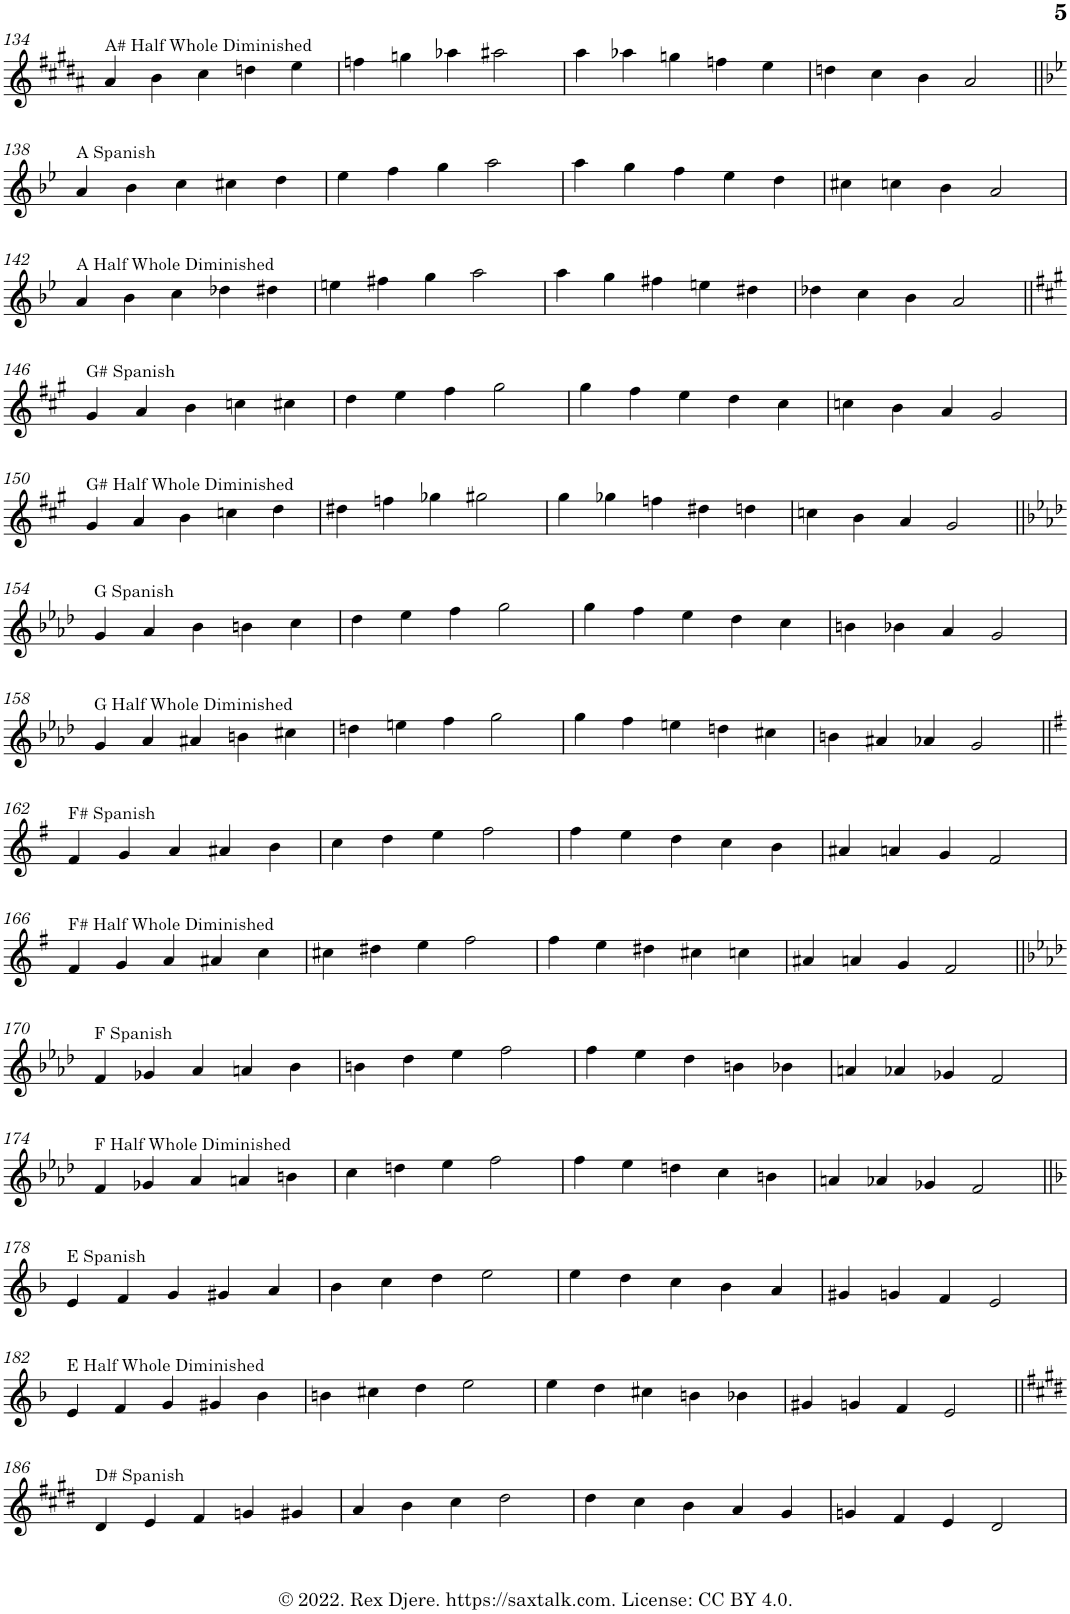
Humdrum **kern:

**kern
*part1
*staff1
*I"Alto Saxophone
*I'A. Sax.
!!LO:PB:g=z
*clefG2
*Trd5c9
*k[f#c#g#d#a#]
*M5/4
=134
!LO:TX:a:t=A# Half Whole Diminished
4a#/
4b\
4cc#\
4ddn\
4ee\
=135
4ffn\
4ggn\
4aa-X\
2aa#X\
=136
4aa#\
4aa-X\
4ggn\
4ffn\
4ee\
=137
4ddn\
4cc#\
4b\
2a#/
!!LO:LB:g=z
=138||
*k[b-e-]
!LO:TX:a:t=A Spanish
4a/
4b-\
4cc\
4cc#X\
4dd\
=139
4ee-\
4ff\
4gg\
2aa\
=140
4aa\
4gg\
4ff\
4ee-\
4dd\
=141
4cc#X\
4ccn\
4b-\
2a/
!!LO:LB:g=z
=142
!LO:TX:a:t=A Half Whole Diminished
4a/
4b-\
4cc\
4dd-X\
4dd#X\
=143
4een\
4ff#X\
4gg\
2aa\
=144
4aa\
4gg\
4ff#X\
4een\
4dd#X\
=145
4dd-X\
4cc\
4b-\
2a/
!!LO:LB:g=z
=146||
*k[f#c#g#]
!LO:TX:a:t=G# Spanish
4g#/
4a/
4b\
4ccn\
4cc#X\
=147
4dd\
4ee\
4ff#\
2gg#\
=148
4gg#\
4ff#\
4ee\
4dd\
4cc#\
=149
4ccn\
4b\
4a/
2g#/
!!LO:LB:g=z
=150
!LO:TX:a:t=G# Half Whole Diminished
4g#/
4a/
4b\
4ccn\
4dd\
=151
4dd#X\
4ffn\
4gg-X\
2gg#X\
=152
4gg#\
4gg-X\
4ffn\
4dd#X\
4ddn\
=153
4ccn\
4b\
4a/
2g#/
!!LO:LB:g=z
=154||
*k[b-e-a-d-]
!LO:TX:a:t=G Spanish
4g/
4a-/
4b-\
4bn\
4cc\
=155
4dd-\
4ee-\
4ff\
2gg\
=156
4gg\
4ff\
4ee-\
4dd-\
4cc\
=157
4bn\
4b-X\
4a-/
2g/
!!LO:LB:g=z
=158
!LO:TX:a:t=G Half Whole Diminished
4g/
4a-/
4a#X/
4bn\
4cc#X\
=159
4ddn\
4een\
4ff\
2gg\
=160
4gg\
4ff\
4een\
4ddn\
4cc#X\
=161
4bn\
4a#X/
4a-X/
2g/
!!LO:LB:g=z
=162||
*k[f#]
!LO:TX:a:t=F# Spanish
4f#/
4g/
4a/
4a#X/
4b\
=163
4cc\
4dd\
4ee\
2ff#\
=164
4ff#\
4ee\
4dd\
4cc\
4b\
=165
4a#X/
4an/
4g/
2f#/
!!LO:LB:g=z
=166
!LO:TX:a:t=F# Half Whole Diminished
4f#/
4g/
4a/
4a#X/
4cc\
=167
4cc#X\
4dd#X\
4ee\
2ff#\
=168
4ff#\
4ee\
4dd#X\
4cc#X\
4ccn\
=169
4a#X/
4an/
4g/
2f#/
!!LO:LB:g=z
=170||
*k[b-e-a-d-]
!LO:TX:a:t=F Spanish
4f/
4g-X/
4a-/
4an/
4b-\
=171
4bn\
4dd-\
4ee-\
2ff\
=172
4ff\
4ee-\
4dd-\
4bn\
4b-X\
=173
4an/
4a-X/
4g-X/
2f/
!!LO:LB:g=z
=174
!LO:TX:a:t=F Half Whole Diminished
4f/
4g-X/
4a-/
4an/
4bn\
=175
4cc\
4ddn\
4ee-\
2ff\
=176
4ff\
4ee-\
4ddn\
4cc\
4bn\
=177
4an/
4a-X/
4g-X/
2f/
!!LO:LB:g=z
=178||
*k[b-]
!LO:TX:a:t=E Spanish
4e/
4f/
4g/
4g#X/
4a/
=179
4b-\
4cc\
4dd\
2ee\
=180
4ee\
4dd\
4cc\
4b-\
4a/
=181
4g#X/
4gn/
4f/
2e/
!!LO:LB:g=z
=182
!LO:TX:a:t=E Half Whole Diminished
4e/
4f/
4g/
4g#X/
4b-\
=183
4bn\
4cc#X\
4dd\
2ee\
=184
4ee\
4dd\
4cc#X\
4bn\
4b-X\
=185
4g#X/
4gn/
4f/
2e/
!!LO:LB:g=z
=186||
*k[f#c#g#d#]
!LO:TX:a:t=D# Spanish
4d#/
4e/
4f#/
4gn/
4g#X/
=187
4a/
4b\
4cc#\
2dd#\
=188
4dd#\
4cc#\
4b\
4a/
4g#/
=189
4gn/
4f#/
4e/
2d#/
=
*-
